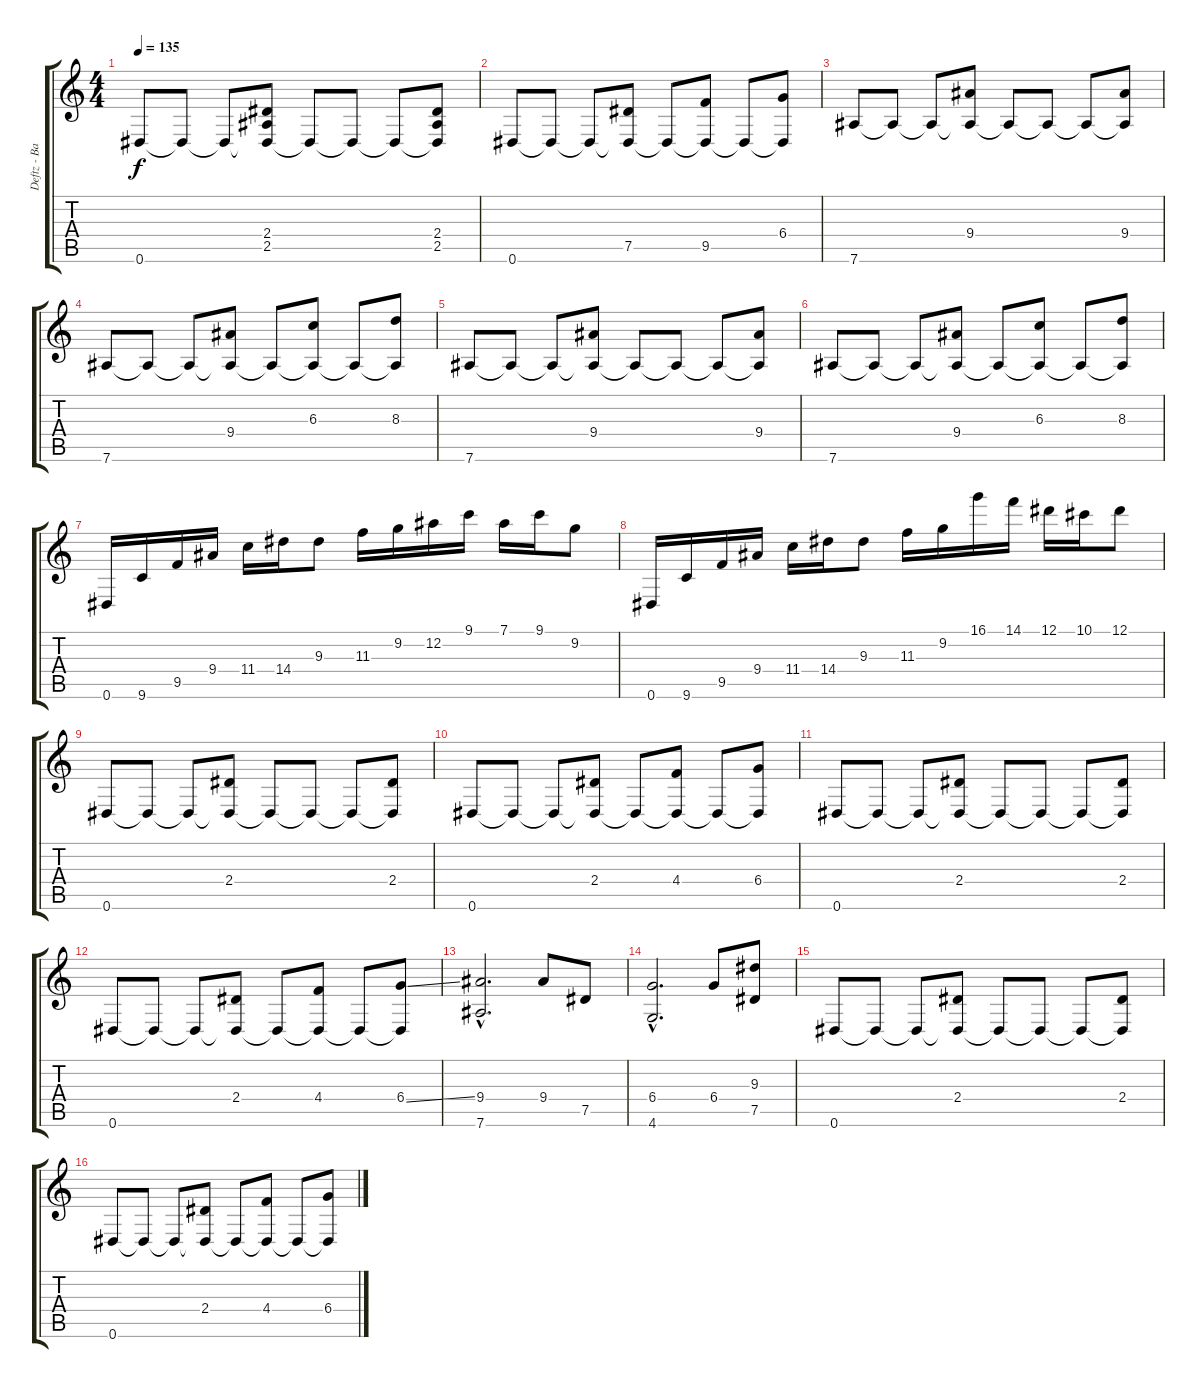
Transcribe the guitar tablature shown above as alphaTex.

\track ("Deftz - Base" "Deftz - Ba") {instrument distortionguitar}
\staff {score tabs}
\tuning (Eb4 Bb3 Gb3 Db3 Ab2 Eb2) {hide}
\ts (4 4)
\tempo 135
\clef g2
\ks c
0.6.8{dy f} 0.6{t}.8 0.6{t}.8 (2.4 2.5 0.6{t}).8 0.6{t}.8 0.6{t}.8 0.6{t}.8 (2.4 2.5 0.6{t}).8 |
0.6.8 0.6{t}.8 0.6{t}.8 (7.5 0.6{t}).8 0.6{t}.8 (9.5 0.6{t}).8 0.6{t}.8 (6.4 0.6{t}).8 |
7.6.8 7.6{t}.8 7.6{t}.8 (9.4 7.6{t}).8 7.6{t}.8 7.6{t}.8 7.6{t}.8 (9.4 7.6{t}).8 |
7.6.8 7.6{t}.8 7.6{t}.8 (9.4 7.6{t}).8 7.6{t}.8 (6.3 7.6{t}).8 7.6{t}.8 (8.3 7.6{t}).8 |
7.6.8 7.6{t}.8 7.6{t}.8 (9.4 7.6{t}).8 7.6{t}.8 7.6{t}.8 7.6{t}.8 (9.4 7.6{t}).8 |
7.6.8 7.6{t}.8 7.6{t}.8 (9.4 7.6{t}).8 7.6{t}.8 (6.3 7.6{t}).8 7.6{t}.8 (8.3 7.6{t}).8 |
0.6.16 9.6.16 9.5.16 9.4.16 11.4.16 14.4.16 9.3.8 11.3.16 9.2.16 12.2.16 9.1.16 7.1.16 9.1.16 9.2.8 |
0.6.16 9.6.16 9.5.16 9.4.16 11.4.16 14.4.16 9.3.8 11.3.16 9.2.16 16.1.16 14.1.16 12.1.16 10.1.16 12.1.8 |
0.6.8 0.6{t}.8 0.6{t}.8 (2.4 0.6{t}).8 0.6{t}.8 0.6{t}.8 0.6{t}.8 (2.4 0.6{t}).8 |
0.6.8 0.6{t}.8 0.6{t}.8 (2.4 0.6{t}).8 0.6{t}.8 (4.4 0.6{t}).8 0.6{t}.8 (6.4 0.6{t}).8 |
0.6.8 0.6{t}.8 0.6{t}.8 (2.4 0.6{t}).8 0.6{t}.8 0.6{t}.8 0.6{t}.8 (2.4 0.6{t}).8 |
0.6.8 0.6{t}.8 0.6{t}.8 (2.4 0.6{t}).8 0.6{t}.8 (4.4 0.6{t}).8 0.6{t}.8 (6.4{ss} 0.6{t}).8 |
(9.4{hac} 7.6{hac}).2{d} 9.4.8 7.5.8 |
(6.4{hac} 4.6{hac}).2{d} 6.4.8 (9.3 7.5).8 |
0.6.8 0.6{t}.8 0.6{t}.8 (2.4 0.6{t}).8 0.6{t}.8 0.6{t}.8 0.6{t}.8 (2.4 0.6{t}).8 |
0.6.8 0.6{t}.8 0.6{t}.8 (2.4 0.6{t}).8 0.6{t}.8 (4.4 0.6{t}).8 0.6{t}.8 (6.4{ss} 0.6{t}).8
